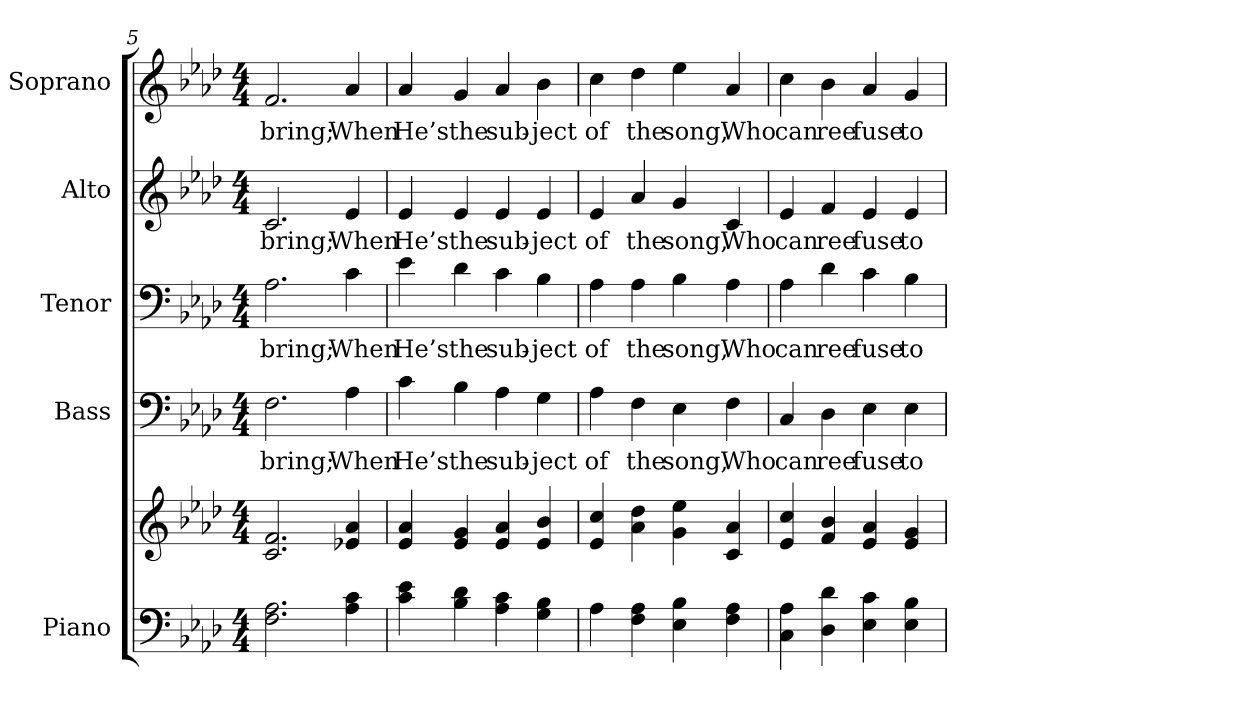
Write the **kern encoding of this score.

**kern	**kern	**kern	**text	**kern	**text	**kern	**text	**kern	**text
*part5	*part5	*part4	*part4	*part3	*part3	*part2	*part2	*part1	*part1
*staff6	*staff5	*staff4	*staff4	*staff3	*staff3	*staff2	*staff2	*staff1	*staff1
*I"Piano	*	*I"Bass	*	*I"Tenor	*	*I"Alto	*	*I"Soprano	*
*I'Pno.	*	*I'B.	*	*I'T.	*	*I'A.	*	*I'S.	*
!!LO:PB:g=z
*clefF4	*clefG2	*clefF4	*	*clefF4	*	*clefG2	*	*clefG2	*
*k[b-e-a-d-]	*k[b-e-a-d-]	*k[b-e-a-d-]	*	*k[b-e-a-d-]	*	*k[b-e-a-d-]	*	*k[b-e-a-d-]	*
*A-:	*A-:	*A-:	*	*A-:	*	*A-:	*	*A-:	*
*M4/4	*M4/4	*M4/4	*	*M4/4	*	*M4/4	*	*M4/4	*
=5	=5	=5	=5	=5	=5	=5	=5	=5	=5
!	!	!	!LO:LY:b:color=#000000	!	!	!	!	!	!
!	!	!	!	!	!LO:LY:b:color=#000000	!	!	!	!
!	!	!	!	!	!	!	!LO:LY:b:color=#000000	!	!
!	!	!	!	!	!	!	!	!	!LO:LY:b:color=#000000
2.Fi\ 2.A-i	2.ci/ 2.fi	2.Fi\	bring;	2.A-i\	bring;	2.ci/	bring;	2.fi/	bring;
!	!	!	!LO:LY:b:color=#000000	!	!	!	!	!	!
!	!	!	!	!	!LO:LY:b:color=#000000	!	!	!	!
!	!	!	!	!	!	!	!LO:LY:b:color=#000000	!	!
!	!	!	!	!	!	!	!	!	!LO:LY:b:color=#000000
4A-i\ 4ci	4e-Xi/ 4a-i	4A-i\	When	4ci\	When	4e-i/	When	4a-i/	When
=6	=6	=6	=6	=6	=6	=6	=6	=6	=6
!	!	!	!LO:LY:b:color=#000000	!	!	!	!	!	!
!	!	!	!	!	!LO:LY:b:color=#000000	!	!	!	!
!	!	!	!	!	!	!	!LO:LY:b:color=#000000	!	!
!	!	!	!	!	!	!	!	!	!LO:LY:b:color=#000000
4ci\ 4e-i	4e-i/ 4a-i	4ci\	He’s	4e-i\	He’s	4e-i/	He’s	4a-i/	He’s
!	!	!	!LO:LY:b:color=#000000	!	!	!	!	!	!
!	!	!	!	!	!LO:LY:b:color=#000000	!	!	!	!
!	!	!	!	!	!	!	!LO:LY:b:color=#000000	!	!
!	!	!	!	!	!	!	!	!	!LO:LY:b:color=#000000
4B-i\ 4d-i	4e-i/ 4gi	4B-i\	the	4d-i\	the	4e-i/	the	4gi/	the
!	!	!	!LO:LY:b:color=#000000	!	!	!	!	!	!
!	!	!	!	!	!LO:LY:b:color=#000000	!	!	!	!
!	!	!	!	!	!	!	!LO:LY:b:color=#000000	!	!
!	!	!	!	!	!	!	!	!	!LO:LY:b:color=#000000
4A-i\ 4ci	4e-i/ 4a-i	4A-i\	sub-	4ci\	sub-	4e-i/	sub-	4a-i/	sub-
!	!	!	!LO:LY:b:color=#000000	!	!	!	!	!	!
!	!	!	!	!	!LO:LY:b:color=#000000	!	!	!	!
!	!	!	!	!	!	!	!LO:LY:b:color=#000000	!	!
!	!	!	!	!	!	!	!	!	!LO:LY:b:color=#000000
4Gi\ 4B-i	4e-i/ 4b-i	4Gi\	-ject	4B-i\	-ject	4e-i/	-ject	4b-i\	-ject
!!LO:PB:g=z
=7	=7	=7	=7	=7	=7	=7	=7	=7	=7
!	!	!	!LO:LY:b:color=#000000	!	!	!	!	!	!
!	!	!	!	!	!LO:LY:b:color=#000000	!	!	!	!
!	!	!	!	!	!	!	!LO:LY:b:color=#000000	!	!
!	!	!	!	!	!	!	!	!	!LO:LY:b:color=#000000
4A-i\	4e-i/ 4cci	4A-i\	of	4A-i\	of	4e-i/	of	4cci\	of
!	!	!	!LO:LY:b:color=#000000	!	!	!	!	!	!
!	!	!	!	!	!LO:LY:b:color=#000000	!	!	!	!
!	!	!	!	!	!	!	!LO:LY:b:color=#000000	!	!
!	!	!	!	!	!	!	!	!	!LO:LY:b:color=#000000
4Fi\ 4A-i	4a-i\ 4dd-i	4Fi\	the	4A-i\	the	4a-i/	the	4dd-i\	the
!	!	!	!LO:LY:b:color=#000000	!	!	!	!	!	!
!	!	!	!	!	!LO:LY:b:color=#000000	!	!	!	!
!	!	!	!	!	!	!	!LO:LY:b:color=#000000	!	!
!	!	!	!	!	!	!	!	!	!LO:LY:b:color=#000000
4E-i\ 4B-i	4gi\ 4ee-i	4E-i\	song,	4B-i\	song,	4gi/	song,	4ee-i\	song,
!	!	!	!LO:LY:b:color=#000000	!	!	!	!	!	!
!	!	!	!	!	!LO:LY:b:color=#000000	!	!	!	!
!	!	!	!	!	!	!	!LO:LY:b:color=#000000	!	!
!	!	!	!	!	!	!	!	!	!LO:LY:b:color=#000000
4Fi\ 4A-i	4ci/ 4a-i	4Fi\	Who	4A-i\	Who	4ci/	Who	4a-i/	Who
=8	=8	=8	=8	=8	=8	=8	=8	=8	=8
!	!	!	!LO:LY:b:color=#000000	!	!	!	!	!	!
!	!	!	!	!	!LO:LY:b:color=#000000	!	!	!	!
!	!	!	!	!	!	!	!LO:LY:b:color=#000000	!	!
!	!	!	!	!	!	!	!	!	!LO:LY:b:color=#000000
4Ci\ 4A-i	4e-i/ 4cci	4Ci/	can	4A-i\	can	4e-i/	can	4cci\	can
!	!	!	!LO:LY:b:color=#000000	!	!	!	!	!	!
!	!	!	!	!	!LO:LY:b:color=#000000	!	!	!	!
!	!	!	!	!	!	!	!LO:LY:b:color=#000000	!	!
!	!	!	!	!	!	!	!	!	!LO:LY:b:color=#000000
4D-i\ 4d-i	4fi/ 4b-i	4D-i\	ree	4d-i\	ree	4fi/	ree	4b-i\	ree
!	!	!	!LO:LY:b:color=#000000	!	!	!	!	!	!
!	!	!	!	!	!LO:LY:b:color=#000000	!	!	!	!
!	!	!	!	!	!	!	!LO:LY:b:color=#000000	!	!
!	!	!	!	!	!	!	!	!	!LO:LY:b:color=#000000
4E-i\ 4ci	4e-i/ 4a-i	4E-i\	fuse	4ci\	fuse	4e-i/	fuse	4a-i/	fuse
!	!	!	!LO:LY:b:color=#000000	!	!	!	!	!	!
!	!	!	!	!	!LO:LY:b:color=#000000	!	!	!	!
!	!	!	!	!	!	!	!LO:LY:b:color=#000000	!	!
!	!	!	!	!	!	!	!	!	!LO:LY:b:color=#000000
4E-i\ 4B-i	4e-i/ 4gi	4E-i\	to	4B-i\	to	4e-i/	to	4gi/	to
=	=	=	=	=	=	=	=	=	=
*-	*-	*-	*-	*-	*-	*-	*-	*-	*-
